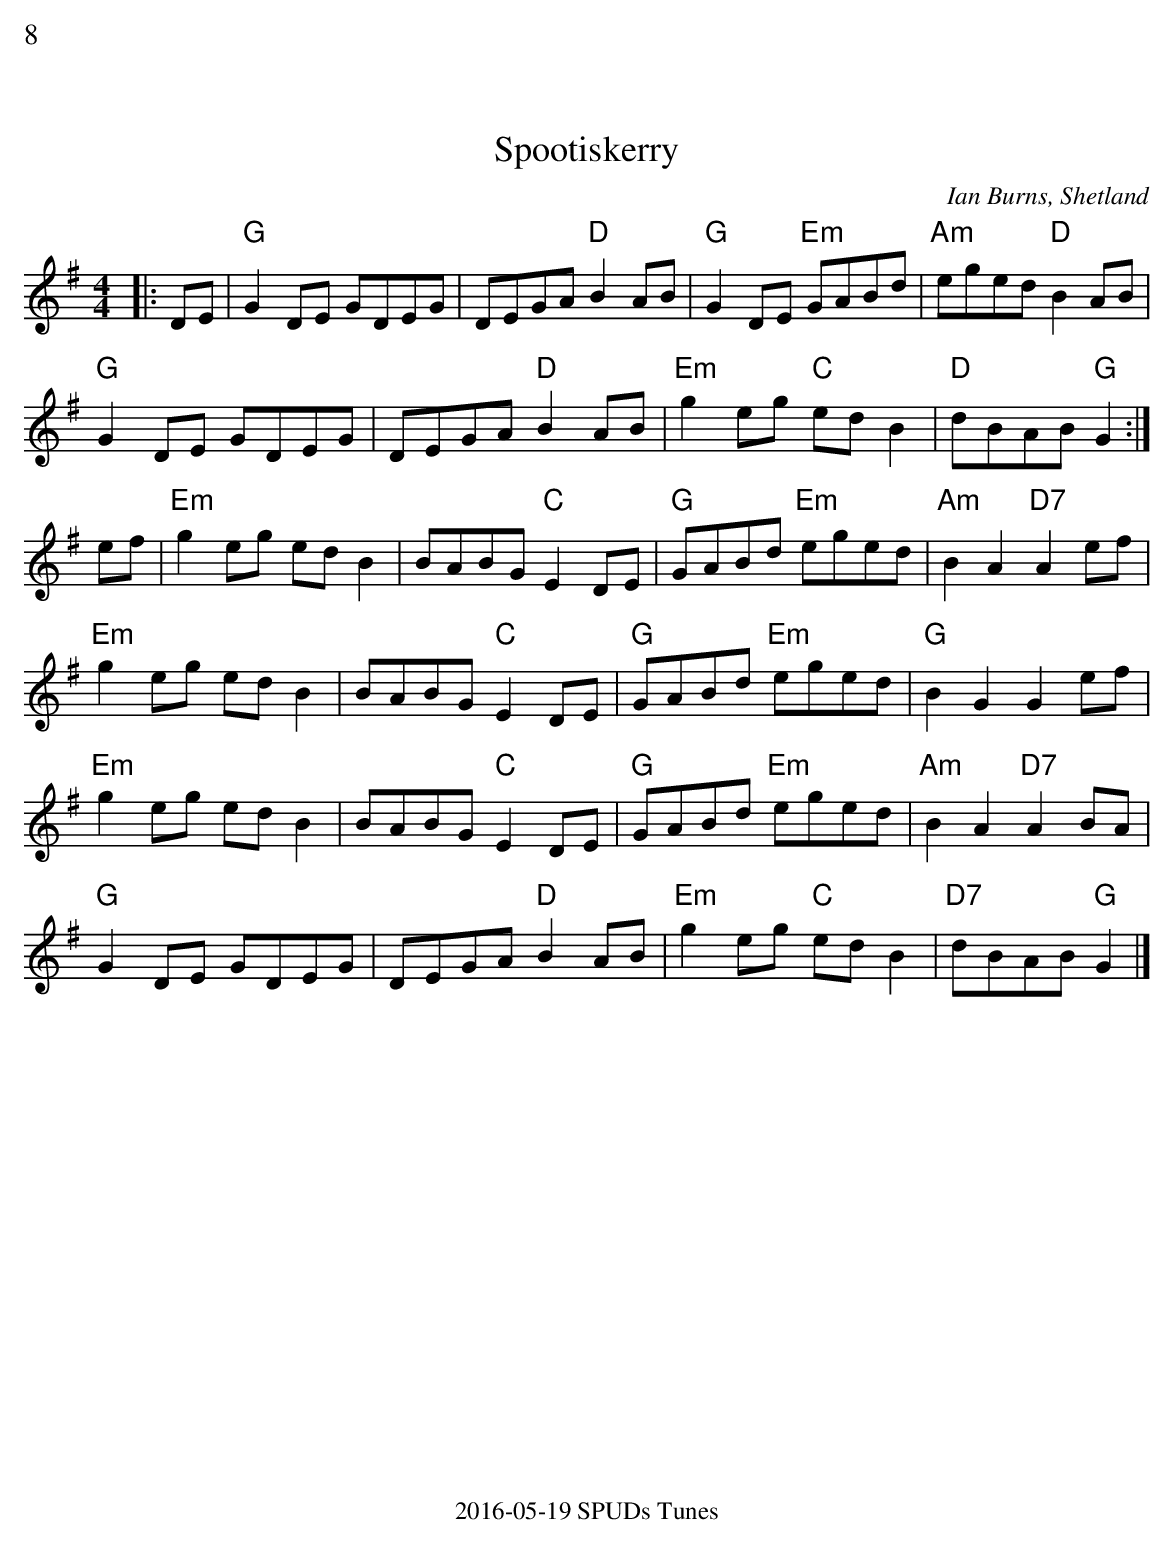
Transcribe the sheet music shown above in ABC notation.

X:1
%%text 8
T:Spootiskerry
C:Ian Burns, Shetland
M:4/4
L:1/8
K:G
|:DE|"G"G2 DE GDEG|DEGA "D"B2 AB|"G"G2 DE "Em"GABd|"Am"eged "D"B2 AB|
"G"G2 DE GDEG|DEGA "D"B2 AB|"Em"g2 eg "C"edB2|"D"dBAB "G"G2:|]
ef|"Em"g2 eg ed B2|BABG "C"E2 DE|"G"GABd "Em"eged|"Am"B2 A2 "D7"A2 ef|
"Em"g2 eg ed B2|BABG "C"E2 DE|"G"GABd "Em"eged|"G"B2 G2 G2 ef|
"Em"g2 eg ed B2|BABG"C" E2 DE|"G"GABd "Em"eged|"Am"B2 A2 "D7"A2 BA|
"G"G2 DE GDEG|DEGA "D"B2 AB|"Em"g2 eg "C"edB2|"D7"dBAB "G"G2|]
